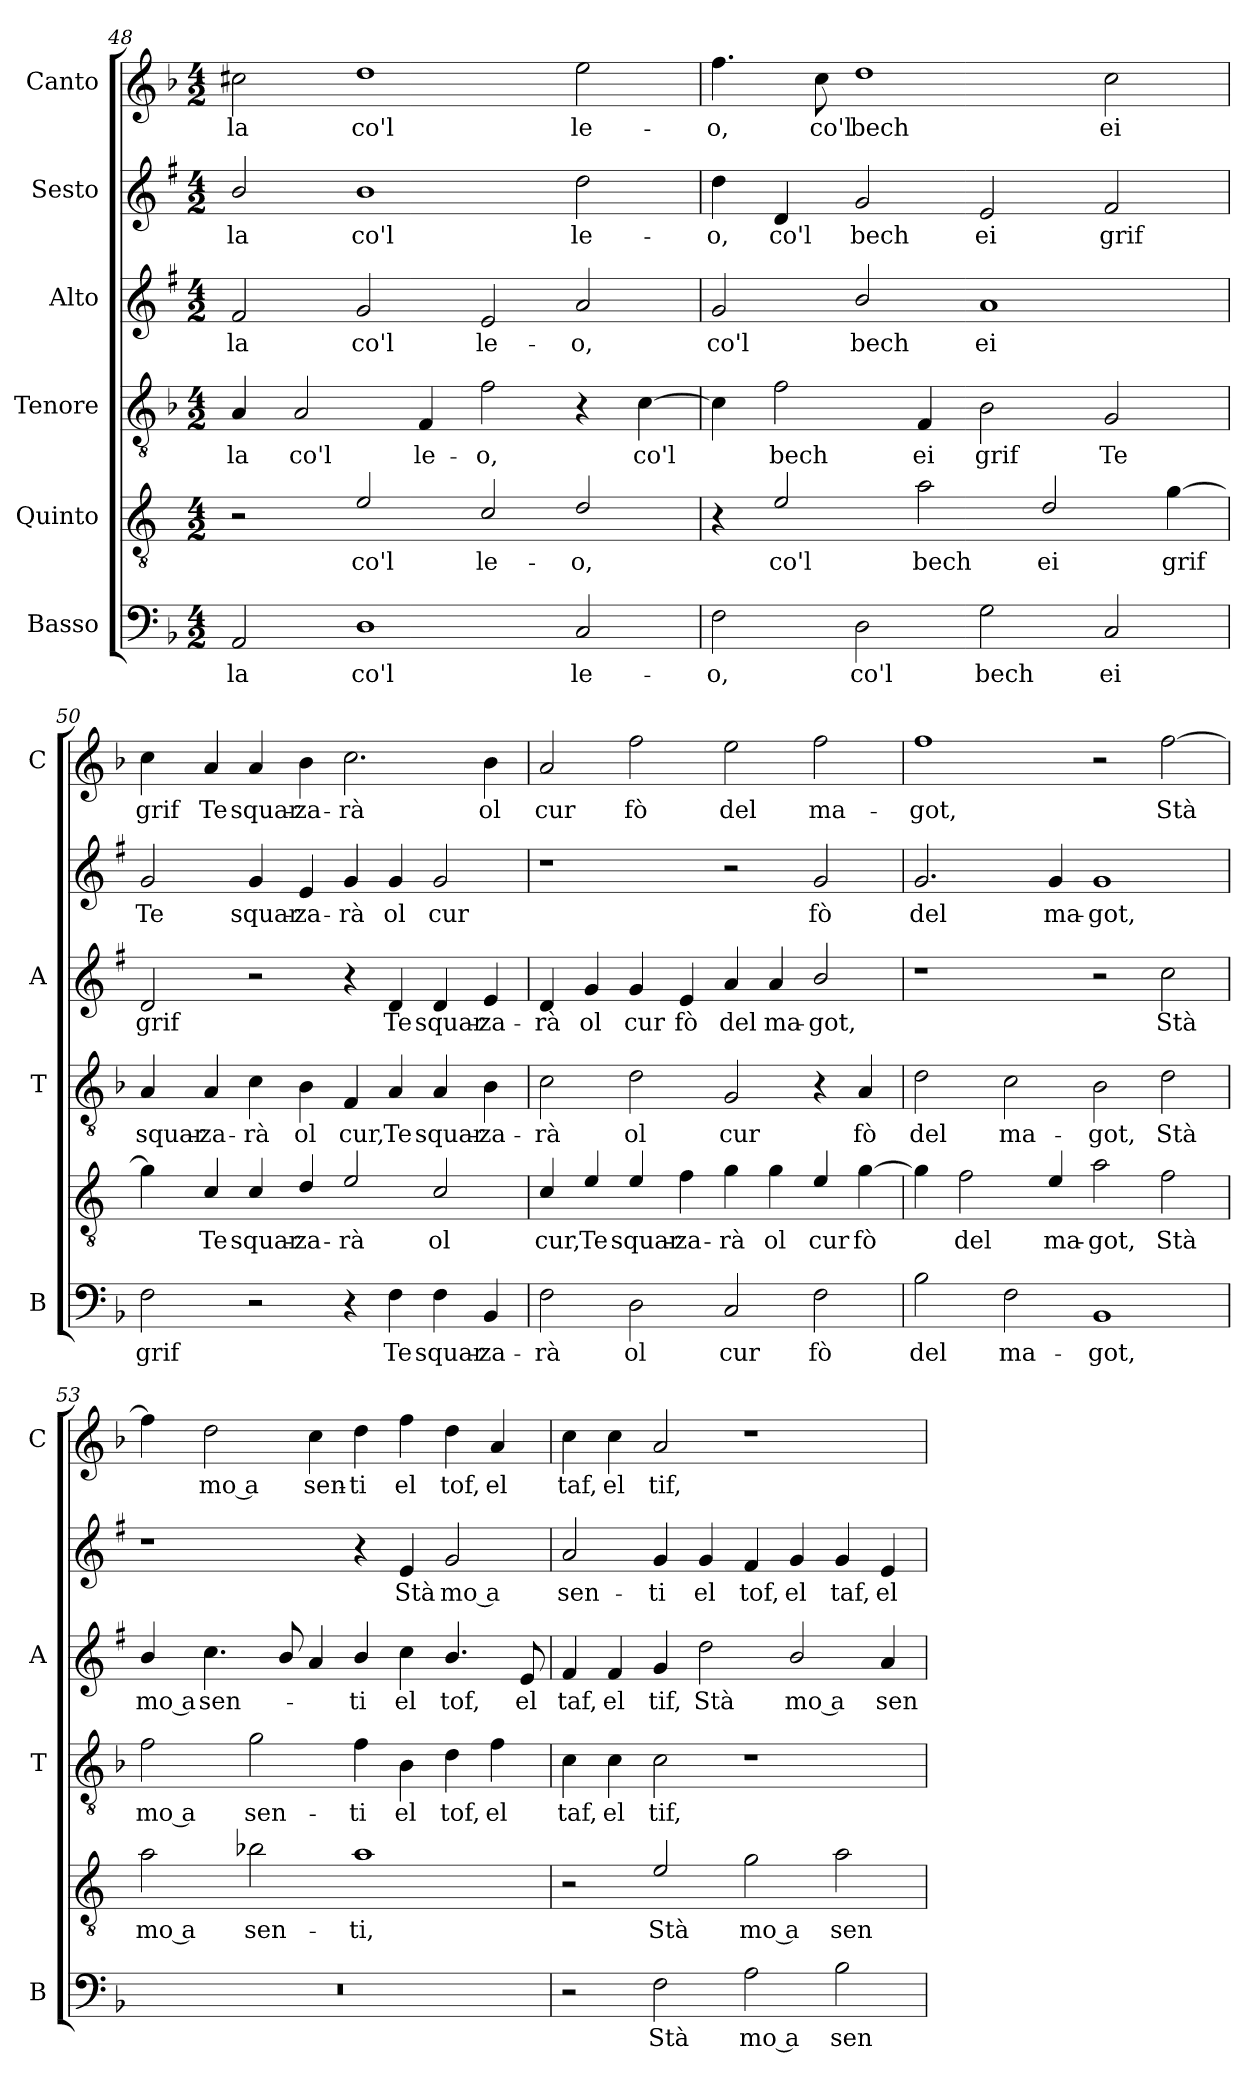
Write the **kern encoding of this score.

**kern	**text	**kern	**text	**kern	**text	**kern	**text	**kern	**text	**kern	**text
*part6	*part6	*part5	*part5	*part4	*part4	*part3	*part3	*part2	*part2	*part1	*part1
*staff6	*staff6	*staff5	*staff5	*staff4	*staff4	*staff3	*staff3	*staff2	*staff2	*staff1	*staff1
*I"Basso	*	*I"Quinto	*	*I"Tenore	*	*I"Alto	*	*I"Sesto	*	*I"Canto	*
*I'B	*	*	*	*I'T	*	*I'A	*	*	*	*I'C	*
*clefF4	*	*clefGv2	*	*clefGv2	*	*clefG2	*	*clefG2	*	*clefG2	*
*	*	*ITrd4c7	*	*	*	*ITrd1c2	*	*ITrd1c2	*	*	*
*k[b-]	*	*k[b-]	*	*k[b-]	*	*k[b-]	*	*k[b-]	*	*k[b-]	*
*F:	*	*F:	*	*F:	*	*F:	*	*F:	*	*F:	*
*M4/2	*	*M4/2	*	*M4/2	*	*M4/2	*	*M4/2	*	*M4/2	*
=48	=48	=48	=48	=48	=48	=48	=48	=48	=48	=48	=48
!	!LO:LY:b	!	!	!	!LO:LY:b	!	!LO:LY:b	!	!LO:LY:b	!	!LO:LY:b
2AA/	-la	2r	.	4A/	-la	2e/	-la	2a/	-la	2cc#X\	-la
!	!	!	!	!	!LO:LY:b	!	!	!	!	!	!
.	.	.	.	2A/	co'l	.	.	.	.	.	.
!	!LO:LY:b	!	!LO:LY:b	!	!	!	!LO:LY:b	!	!LO:LY:b	!	!LO:LY:b
1D	co'l	2A/	co'l	.	.	2f/	co'l	1a	co'l	1dd	co'l
!	!	!	!	!	!LO:LY:b	!	!	!	!	!	!
.	.	.	.	4F/	le-	.	.	.	.	.	.
!	!	!	!LO:LY:b	!	!LO:LY:b	!	!LO:LY:b	!	!	!	!
.	.	2F/	le-	2f\	-o,	2d/	le-	.	.	.	.
!	!LO:LY:b	!	!LO:LY:b	!	!	!	!LO:LY:b	!	!LO:LY:b	!	!LO:LY:b
2C/	le-	2G/	-o,	4r	.	2g/	-o,	2cc\	le-	2ee\	le-
!	!	!	!	!	!LO:LY:b	!	!	!	!	!	!
.	.	.	.	[4c\	co'l	.	.	.	.	.	.
=49	=49	=49	=49	=49	=49	=49	=49	=49	=49	=49	=49
!	!LO:LY:b	!	!	!	!	!	!LO:LY:b	!	!LO:LY:b	!	!LO:LY:b
2F\	-o,	4r	.	4c\]	.	2f/	co'l	4cc\	-o,	4.ff\	-o,
!	!	!	!LO:LY:b	!	!LO:LY:b	!	!	!	!LO:LY:b	!	!
.	.	2A/	co'l	2f\	bech	.	.	4c/	co'l	.	.
!	!	!	!	!	!	!	!	!	!	!	!LO:LY:b
.	.	.	.	.	.	.	.	.	.	8cc\	co'l
!	!LO:LY:b	!	!	!	!	!	!LO:LY:b	!	!LO:LY:b	!	!LO:LY:b
2D\	co'l	.	.	.	.	2a/	bech	2f/	bech	1dd	bech
!	!	!	!LO:LY:b	!	!LO:LY:b	!	!	!	!	!	!
.	.	2d\	bech	4F/	ei	.	.	.	.	.	.
!	!LO:LY:b	!	!	!	!LO:LY:b	!	!LO:LY:b	!	!LO:LY:b	!	!
2G\	bech	.	.	2B-\	grif	1g	ei	2d/	ei	.	.
!	!	!	!LO:LY:b	!	!	!	!	!	!	!	!
.	.	2G/	ei	.	.	.	.	.	.	.	.
!	!LO:LY:b	!	!	!	!LO:LY:b	!	!	!	!LO:LY:b	!	!LO:LY:b
2C/	ei	.	.	2G/	Te	.	.	2e/	grif	2cc\	ei
!	!	!	!LO:LY:b	!	!	!	!	!	!	!	!
.	.	[4c\	grif	.	.	.	.	.	.	.	.
=50	=50	=50	=50	=50	=50	=50	=50	=50	=50	=50	=50
!	!LO:LY:b	!	!	!	!LO:LY:b	!	!LO:LY:b	!	!LO:LY:b	!	!LO:LY:b
2F\	grif	4c\]	.	4A/	squar-	2c/	grif	2f/	Te	4cc\	grif
!	!	!	!LO:LY:b	!	!LO:LY:b	!	!	!	!	!	!LO:LY:b
.	.	4F/	Te	4A/	-za-	.	.	.	.	4a/	Te
!	!	!	!LO:LY:b	!	!LO:LY:b	!	!	!	!LO:LY:b	!	!LO:LY:b
2r	.	4F/	squar-	4c\	-rà	2r	.	4f/	squar-	4a/	squar-
!	!	!	!LO:LY:b	!	!LO:LY:b	!	!	!	!LO:LY:b	!	!LO:LY:b
.	.	4G/	-za-	4B-\	ol	.	.	4d/	-za-	4b-\	-za-
!	!	!	!LO:LY:b	!	!LO:LY:b	!	!	!	!LO:LY:b	!	!LO:LY:b
4r	.	2A/	-rà	4F/	cur,	4r	.	4f/	-rà	2.cc\	-rà
!	!LO:LY:b	!	!	!	!LO:LY:b	!	!LO:LY:b	!	!LO:LY:b	!	!
4F\	Te	.	.	4A/	Te	4c/	Te	4f/	ol	.	.
!	!LO:LY:b	!	!LO:LY:b	!	!LO:LY:b	!	!LO:LY:b	!	!LO:LY:b	!	!
4F\	squar-	2F/	ol	4A/	squar-	4c/	squar-	2f/	cur	.	.
!	!LO:LY:b	!	!	!	!LO:LY:b	!	!LO:LY:b	!	!	!	!LO:LY:b
4BB-/	-za-	.	.	4B-\	-za-	4d/	-za-	.	.	4b-\	ol
!!LO:LB:g=z
=51	=51	=51	=51	=51	=51	=51	=51	=51	=51	=51	=51
!	!LO:LY:b	!	!LO:LY:b	!	!LO:LY:b	!	!LO:LY:b	!	!	!	!LO:LY:b
2F\	-rà	4F/	cur,	2c\	-rà	4c/	-rà	1r	.	2a/	cur
!	!	!	!LO:LY:b	!	!	!	!LO:LY:b	!	!	!	!
.	.	4A/	Te	.	.	4f/	ol	.	.	.	.
!	!LO:LY:b	!	!LO:LY:b	!	!LO:LY:b	!	!LO:LY:b	!	!	!	!LO:LY:b
2D\	ol	4A/	squar-	2d\	ol	4f/	cur	.	.	2ff\	fò
!	!	!	!LO:LY:b	!	!	!	!LO:LY:b	!	!	!	!
.	.	4B-\	-za-	.	.	4d/	fò	.	.	.	.
!	!LO:LY:b	!	!LO:LY:b	!	!LO:LY:b	!	!LO:LY:b	!	!	!	!LO:LY:b
2C/	cur	4c\	-rà	2G/	cur	4g/	del	2r	.	2ee\	del
!	!	!	!LO:LY:b	!	!	!	!LO:LY:b	!	!	!	!
.	.	4c\	ol	.	.	4g/	ma-	.	.	.	.
!	!LO:LY:b	!	!LO:LY:b	!	!	!	!LO:LY:b	!	!LO:LY:b	!	!LO:LY:b
2F\	fò	4A/	cur	4r	.	2a/	-got,	2f/	fò	2ff\	ma-
!	!	!	!LO:LY:b	!	!LO:LY:b	!	!	!	!	!	!
.	.	[4c\	fò	4A/	fò	.	.	.	.	.	.
=52	=52	=52	=52	=52	=52	=52	=52	=52	=52	=52	=52
!	!LO:LY:b	!	!	!	!LO:LY:b	!	!	!	!LO:LY:b	!	!LO:LY:b
2B-\	del	4c\]	.	2d\	del	1r	.	2.f/	del	1ff	-got,
!	!	!	!LO:LY:b	!	!	!	!	!	!	!	!
.	.	2B-\	del	.	.	.	.	.	.	.	.
!	!LO:LY:b	!	!	!	!LO:LY:b	!	!	!	!	!	!
2F\	ma-	.	.	2c\	ma-	.	.	.	.	.	.
!	!	!	!LO:LY:b	!	!	!	!	!	!LO:LY:b	!	!
.	.	4A/	ma-	.	.	.	.	4f/	ma-	.	.
!	!LO:LY:b	!	!LO:LY:b	!	!LO:LY:b	!	!	!	!LO:LY:b	!	!
1BB-	-got,	2d\	-got,	2B-\	-got,	2r	.	1f	-got,	2r	.
!	!	!	!LO:LY:b	!	!LO:LY:b	!	!LO:LY:b	!	!	!	!LO:LY:b
.	.	2B-\	Stà	2d\	Stà	2b-\	Stà	.	.	[2ff\	Stà
=53	=53	=53	=53	=53	=53	=53	=53	=53	=53	=53	=53
!	!	!	!LO:LY:b	!	!LO:LY:b	!	!LO:LY:b	!	!	!	!
0r	.	2d\	mo a	2f\	mo a	4a/	mo a	1r	.	4ff\]	.
!	!	!	!	!	!	!	!LO:LY:b	!	!	!	!LO:LY:b
.	.	.	.	.	.	4.b-\	sen-	.	.	2dd\	mo a
!	!	!	!LO:LY:b	!	!LO:LY:b	!	!	!	!	!	!
.	.	2e-X\	sen-	2g\	sen-	.	.	.	.	.	.
.	.	.	.	.	.	8a/	.	.	.	.	.
!	!	!	!	!	!	!	!	!	!	!	!LO:LY:b
.	.	.	.	.	.	4g/	.	.	.	4cc\	sen-
!	!	!	!LO:LY:b	!	!LO:LY:b	!	!LO:LY:b	!	!	!	!LO:LY:b
.	.	1d	-ti,	4f\	-ti	4a/	-ti	4r	.	4dd\	-ti
!	!	!	!	!	!LO:LY:b	!	!LO:LY:b	!	!LO:LY:b	!	!LO:LY:b
.	.	.	.	4B-\	el	4b-\	el	4d/	Stà	4ff\	el
!	!	!	!	!	!LO:LY:b	!	!LO:LY:b	!	!LO:LY:b	!	!LO:LY:b
.	.	.	.	4d\	tof,	4.a/	tof,	2f/	mo a	4dd\	tof,
!	!	!	!	!	!LO:LY:b	!	!	!	!	!	!LO:LY:b
.	.	.	.	4f\	el	.	.	.	.	4a/	el
!	!	!	!	!	!	!	!LO:LY:b	!	!	!	!
.	.	.	.	.	.	8d/	el	.	.	.	.
=54	=54	=54	=54	=54	=54	=54	=54	=54	=54	=54	=54
!	!	!	!	!	!LO:LY:b	!	!LO:LY:b	!	!LO:LY:b	!	!LO:LY:b
2r	.	2r	.	4c\	taf,	4e/	taf,	2g/	sen-	4cc\	taf,
!	!	!	!	!	!LO:LY:b	!	!LO:LY:b	!	!	!	!LO:LY:b
.	.	.	.	4c\	el	4e/	el	.	.	4cc\	el
!	!LO:LY:b	!	!LO:LY:b	!	!LO:LY:b	!	!LO:LY:b	!	!LO:LY:b	!	!LO:LY:b
2F\	Stà	2A/	Stà	2c\	tif,	4f/	tif,	4f/	-ti	2a/	tif,
!	!	!	!	!	!	!	!LO:LY:b	!	!LO:LY:b	!	!
.	.	.	.	.	.	2cc\	Stà	4f/	el	.	.
!	!LO:LY:b	!	!LO:LY:b	!	!	!	!	!	!LO:LY:b	!	!
2A\	mo a	2c\	mo a	1r	.	.	.	4e/	tof,	1r	.
!	!	!	!	!	!	!	!LO:LY:b	!	!LO:LY:b	!	!
.	.	.	.	.	.	2a/	mo a	4f/	el	.	.
!	!LO:LY:b	!	!LO:LY:b	!	!	!	!	!	!LO:LY:b	!	!
2B-\	sen-	2d\	sen-	.	.	.	.	4f/	taf,	.	.
!	!	!	!	!	!	!	!LO:LY:b	!	!LO:LY:b	!	!
.	.	.	.	.	.	4g/	sen-	4d/	el	.	.
=	=	=	=	=	=	=	=	=	=	=	=
*-	*-	*-	*-	*-	*-	*-	*-	*-	*-	*-	*-
